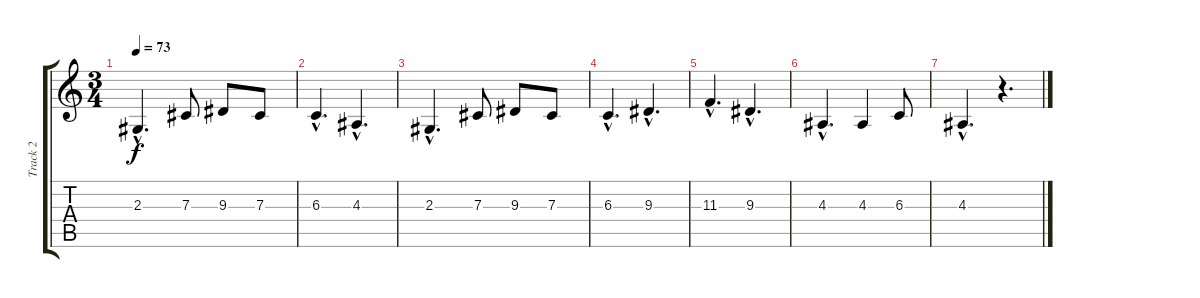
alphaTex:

\track ("Track 2" "Track 2") {instrument oboe}
\staff {score tabs}
\tuning (Eb4 Bb3 Gb3 Db3 Ab2 Eb2) {hide}
\ts (3 4)
\tempo 73
\clef g2
\ks c
2.3{hac}.4{d dy f} 7.3.8 9.3.8 7.3.8 |
6.3{hac}.4{d} 4.3{hac}.4{d} |
2.3{hac}.4{d} 7.3.8 9.3.8 7.3.8 |
6.3{hac}.4{d} 9.3{hac}.4{d} |
11.3{hac}.4{d} 9.3{hac}.4{d} |
4.3{hac}.4{d} 4.3.4 6.3.8 |
4.3{hac}.4{d} r.4{d}
